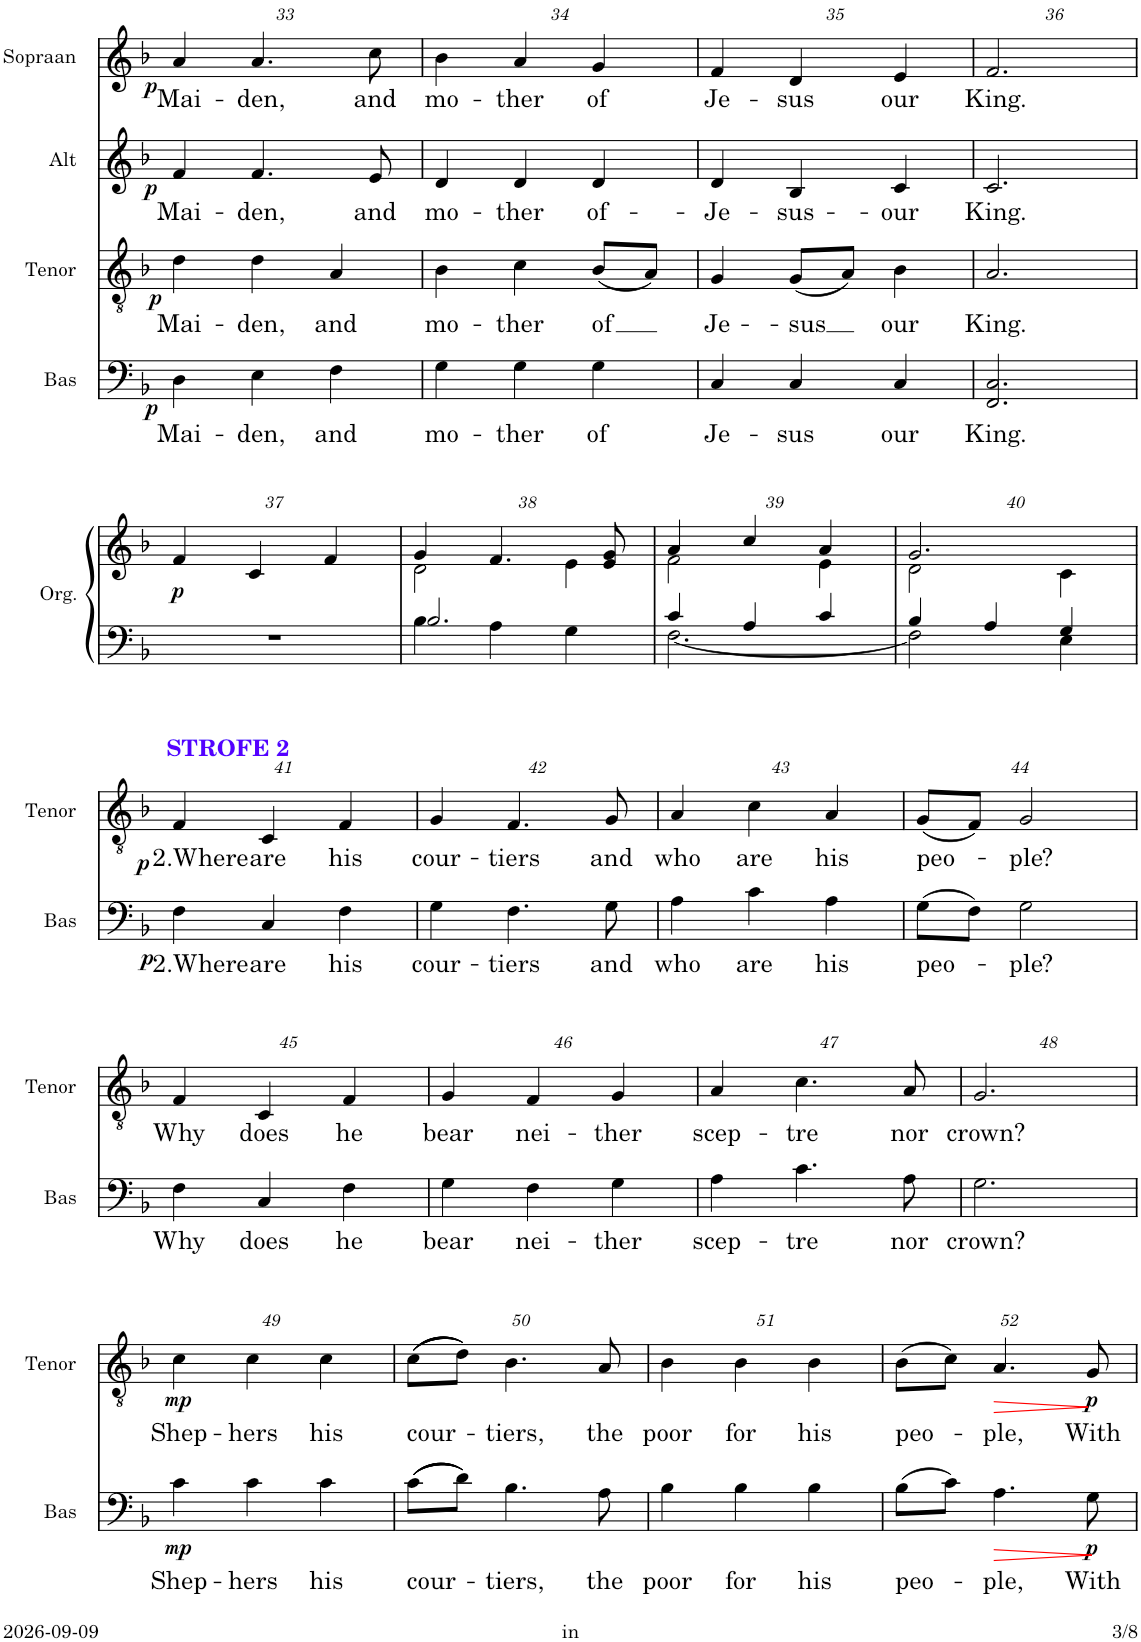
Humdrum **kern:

**kern	**text	**dynam	**kern	**text	**dynam	**kern	**text	**dynam	**kern	**text	**dynam	**kern	**kern	**dynam
*part5	*part5	*part5	*part4	*part4	*part4	*part3	*part3	*part3	*part2	*part2	*part2	*part1	*part1	*part1
*staff6	*staff6	*staff6	*staff5	*staff5	*staff5	*staff4	*staff4	*staff4	*staff3	*staff3	*staff3	*staff2	*staff1	*staff1/2
*I"Bas	*	*	*I"Tenor	*	*	*I"Alt	*	*	*I"Sopraan	*	*	*I"Orgel	*	*
*I'Bas	*	*	*I'Tenor	*	*	*I'Alt	*	*	*I'Sopraan	*	*	*I'Org.	*	*
!!LO:PB:g=z
*clefF4	*	*	*clefGv2	*	*	*clefG2	*	*	*clefG2	*	*	*clefF4	*clefG2	*
*k[b-]	*	*	*k[b-]	*	*	*k[b-]	*	*	*k[b-]	*	*	*k[b-]	*k[b-]	*
*M3/4	*	*	*M3/4	*	*	*M3/4	*	*	*M3/4	*	*	*M3/4	*M3/4	*
=33	=33	=33	=33	=33	=33	=33	=33	=33	=33	=33	=33	=33	=33	=33
!	!LO:LY:b	!LO:DY:b	!	!LO:LY:b	!LO:DY:b	!	!LO:LY:b	!LO:DY:b	!	!LO:LY:b	!LO:DY:b	!	!	!
4D\	Mai-	p	4d\	Mai-	p	4f/	Mai-	p	4a/	Mai-	p	2.r	2.r	.
!	!LO:LY:b	!	!	!LO:LY:b	!	!	!LO:LY:b	!	!	!LO:LY:b	!	!	!	!
4E\	-den,	.	4d\	-den,	.	4.f/	-den,	.	4.a/	-den,	.	.	.	.
!	!LO:LY:b	!	!	!LO:LY:b	!	!	!	!	!	!	!	!	!	!
4F\	and	.	4A/	and	.	.	.	.	.	.	.	.	.	.
!	!	!	!	!	!	!	!LO:LY:b	!	!	!LO:LY:b	!	!	!	!
.	.	.	.	.	.	8e/	and	.	8cc\	and	.	.	.	.
=34	=34	=34	=34	=34	=34	=34	=34	=34	=34	=34	=34	=34	=34	=34
!	!LO:LY:b	!	!	!LO:LY:b	!	!	!LO:LY:b	!	!	!LO:LY:b	!	!	!	!
4G\	mo-	.	4B-\	mo-	.	4d/	mo-	.	4b-\	mo-	.	2.r	2.r	.
!	!LO:LY:b	!	!	!LO:LY:b	!	!	!LO:LY:b	!	!	!LO:LY:b	!	!	!	!
4G\	-ther	.	4c\	-ther	.	4d/	-ther	.	4a/	-ther	.	.	.	.
!	!LO:LY:b	!	!	!LO:LY:b	!	!	!LO:LY:b	!	!	!LO:LY:b	!	!	!	!
4G\	of	.	(8B-/L	of	.	4d/	of-	.	4g/	of	.	.	.	.
.	.	.	8A/J)	.	.	.	.	.	.	.	.	.	.	.
=35	=35	=35	=35	=35	=35	=35	=35	=35	=35	=35	=35	=35	=35	=35
!	!LO:LY:b	!	!	!LO:LY:b	!	!	!LO:LY:b	!	!	!LO:LY:b	!	!	!	!
4C/	Je-	.	4G/	Je-	.	4d/	-Je-	.	4f/	Je-	.	2.r	2.r	.
!	!LO:LY:b	!	!	!LO:LY:b	!	!	!LO:LY:b	!	!	!LO:LY:b	!	!	!	!
4C/	-sus	.	(8G/L	-sus	.	4B-/	-sus-	.	4d/	-sus	.	.	.	.
.	.	.	8A/J)	.	.	.	.	.	.	.	.	.	.	.
!	!LO:LY:b	!	!	!LO:LY:b	!	!	!LO:LY:b	!	!	!LO:LY:b	!	!	!	!
4C/	our	.	4B-\	our	.	4c/	-our	.	4e/	our	.	.	.	.
=36	=36	=36	=36	=36	=36	=36	=36	=36	=36	=36	=36	=36	=36	=36
!	!LO:LY:b	!	!	!LO:LY:b	!	!	!LO:LY:b	!	!	!LO:LY:b	!	!	!	!
2.FF/ 2.C/	King.	.	2.A/	King.	.	2.c/	King.	.	2.f/	King.	.	2.r	2.r	.
!!LO:LB:g=z
=37	=37	=37	=37	=37	=37	=37	=37	=37	=37	=37	=37	=37	=37	=37
!	!	!	!	!	!	!	!	!	!	!	!	!	!	!LO:DY:b
2.r	.	.	2.r	.	.	2.r	.	.	2.r	.	.	2.r	4f/	p
.	.	.	.	.	.	.	.	.	.	.	.	.	4c/	.
.	.	.	.	.	.	.	.	.	.	.	.	.	4f/	.
=38	=38	=38	=38	=38	=38	=38	=38	=38	=38	=38	=38	=38	=38	=38
*	*	*	*	*	*	*	*	*	*	*	*	*^	*^	*
2.r	.	.	2.r	.	.	2.r	.	.	2.r	.	.	2.B-/	4B-\	4g/	2d\	.
.	.	.	.	.	.	.	.	.	.	.	.	.	4A\	4.f/	.	.
.	.	.	.	.	.	.	.	.	.	.	.	.	4G\	.	4e\	.
.	.	.	.	.	.	.	.	.	.	.	.	.	.	8e/ 8g/	.	.
=39	=39	=39	=39	=39	=39	=39	=39	=39	=39	=39	=39	=39	=39	=39	=39	=39
2.r	.	.	2.r	.	.	2.r	.	.	2.r	.	.	4c/	[2.F\	4a/	2f\	.
.	.	.	.	.	.	.	.	.	.	.	.	4A/	.	4cc/	.	.
.	.	.	.	.	.	.	.	.	.	.	.	4c/	.	4a/	4e\	.
=40	=40	=40	=40	=40	=40	=40	=40	=40	=40	=40	=40	=40	=40	=40	=40	=40
2.r	.	.	2.r	.	.	2.r	.	.	2.r	.	.	4B-/	2F\]	2.g/	2d\	.
.	.	.	.	.	.	.	.	.	.	.	.	4A/	.	.	.	.
.	.	.	.	.	.	.	.	.	.	.	.	4G/	4E\	.	4c\	.
!!LO:LB:g=z
=41	=41	=41	=41	=41	=41	=41	=41	=41	=41	=41	=41	=41	=41	=41	=41	=41
!	!	!	!	!	!	!	!	!	!	!	!	!	!	!LO:TX:a:B:color=#5500FF:t=STROFE 2	!	!
!	!LO:LY:b	!LO:DY:b	!	!LO:LY:b	!LO:DY:b	!	!	!	!	!	!	!	!	!	!	!
*	*	*	*	*	*	*	*	*	*	*	*	*v	*v	*	*	*
*	*	*	*	*	*	*	*	*	*	*	*	*	*v	*v	*
4F\	2.Where	p	4F/	2.Where	p	2.r	.	.	2.r	.	.	2.r	2.r	.
!	!LO:LY:b	!	!	!LO:LY:b	!	!	!	!	!	!	!	!	!	!
4C/	are	.	4C/	are	.	.	.	.	.	.	.	.	.	.
!	!LO:LY:b	!	!	!LO:LY:b	!	!	!	!	!	!	!	!	!	!
4F\	his	.	4F/	his	.	.	.	.	.	.	.	.	.	.
=42	=42	=42	=42	=42	=42	=42	=42	=42	=42	=42	=42	=42	=42	=42
!	!LO:LY:b	!	!	!LO:LY:b	!	!	!	!	!	!	!	!	!	!
4G\	cour-	.	4G/	cour-	.	2.r	.	.	2.r	.	.	2.r	2.r	.
!	!LO:LY:b	!	!	!LO:LY:b	!	!	!	!	!	!	!	!	!	!
4.F\	-tiers	.	4.F/	-tiers	.	.	.	.	.	.	.	.	.	.
!	!LO:LY:b	!	!	!LO:LY:b	!	!	!	!	!	!	!	!	!	!
8G\	and	.	8G/	and	.	.	.	.	.	.	.	.	.	.
=43	=43	=43	=43	=43	=43	=43	=43	=43	=43	=43	=43	=43	=43	=43
!	!LO:LY:b	!	!	!LO:LY:b	!	!	!	!	!	!	!	!	!	!
4A\	who	.	4A/	who	.	2.r	.	.	2.r	.	.	2.r	2.r	.
!	!LO:LY:b	!	!	!LO:LY:b	!	!	!	!	!	!	!	!	!	!
4c\	are	.	4c\	are	.	.	.	.	.	.	.	.	.	.
!	!LO:LY:b	!	!	!LO:LY:b	!	!	!	!	!	!	!	!	!	!
4A\	his	.	4A/	his	.	.	.	.	.	.	.	.	.	.
=44	=44	=44	=44	=44	=44	=44	=44	=44	=44	=44	=44	=44	=44	=44
!	!LO:LY:b	!	!	!LO:LY:b	!	!	!	!	!	!	!	!	!	!
(8G\L	peo-	.	(8G/L	peo-	.	2.r	.	.	2.r	.	.	2.r	2.r	.
8F\J)	.	.	8F/J)	.	.	.	.	.	.	.	.	.	.	.
!	!LO:LY:b	!	!	!LO:LY:b	!	!	!	!	!	!	!	!	!	!
2G\	-ple?	.	2G/	-ple?	.	.	.	.	.	.	.	.	.	.
!!LO:LB:g=z
=45	=45	=45	=45	=45	=45	=45	=45	=45	=45	=45	=45	=45	=45	=45
!	!LO:LY:b	!	!	!LO:LY:b	!	!	!	!	!	!	!	!	!	!
4F\	Why	.	4F/	Why	.	2.r	.	.	2.r	.	.	2.r	2.r	.
!	!LO:LY:b	!	!	!LO:LY:b	!	!	!	!	!	!	!	!	!	!
4C/	does	.	4C/	does	.	.	.	.	.	.	.	.	.	.
!	!LO:LY:b	!	!	!LO:LY:b	!	!	!	!	!	!	!	!	!	!
4F\	he	.	4F/	he	.	.	.	.	.	.	.	.	.	.
=46	=46	=46	=46	=46	=46	=46	=46	=46	=46	=46	=46	=46	=46	=46
!	!LO:LY:b	!	!	!LO:LY:b	!	!	!	!	!	!	!	!	!	!
4G\	bear	.	4G/	bear	.	2.r	.	.	2.r	.	.	2.r	2.r	.
!	!LO:LY:b	!	!	!LO:LY:b	!	!	!	!	!	!	!	!	!	!
4F\	nei-	.	4F/	nei-	.	.	.	.	.	.	.	.	.	.
!	!LO:LY:b	!	!	!LO:LY:b	!	!	!	!	!	!	!	!	!	!
4G\	-ther	.	4G/	-ther	.	.	.	.	.	.	.	.	.	.
=47	=47	=47	=47	=47	=47	=47	=47	=47	=47	=47	=47	=47	=47	=47
!	!LO:LY:b	!	!	!LO:LY:b	!	!	!	!	!	!	!	!	!	!
4A\	scep-	.	4A/	scep-	.	2.r	.	.	2.r	.	.	2.r	2.r	.
!	!LO:LY:b	!	!	!LO:LY:b	!	!	!	!	!	!	!	!	!	!
4.c\	-tre	.	4.c\	-tre	.	.	.	.	.	.	.	.	.	.
!	!LO:LY:b	!	!	!LO:LY:b	!	!	!	!	!	!	!	!	!	!
8A\	nor	.	8A/	nor	.	.	.	.	.	.	.	.	.	.
=48	=48	=48	=48	=48	=48	=48	=48	=48	=48	=48	=48	=48	=48	=48
!	!LO:LY:b	!	!	!LO:LY:b	!	!	!	!	!	!	!	!	!	!
2.G\	crown?	.	2.G/	crown?	.	2.r	.	.	2.r	.	.	2.r	2.r	.
!!LO:LB:g=z
=49	=49	=49	=49	=49	=49	=49	=49	=49	=49	=49	=49	=49	=49	=49
!	!LO:LY:b	!LO:DY:b	!	!LO:LY:b	!LO:DY:b	!	!	!	!	!	!	!	!	!
4c\	Shep-	mp	4c\	Shep-	mp	2.r	.	.	2.r	.	.	2.r	2.r	.
!	!LO:LY:b	!	!	!LO:LY:b	!	!	!	!	!	!	!	!	!	!
4c\	-hers	.	4c\	-hers	.	.	.	.	.	.	.	.	.	.
!	!LO:LY:b	!	!	!LO:LY:b	!	!	!	!	!	!	!	!	!	!
4c\	his	.	4c\	his	.	.	.	.	.	.	.	.	.	.
=50	=50	=50	=50	=50	=50	=50	=50	=50	=50	=50	=50	=50	=50	=50
!	!LO:LY:b	!	!	!LO:LY:b	!	!	!	!	!	!	!	!	!	!
(((8c\L	-cour-	.	(((8c\L	-cour-	.	2.r	.	.	2.r	.	.	2.r	2.r	.
8d\J)))	.	.	8d\J)))	.	.	.	.	.	.	.	.	.	.	.
!	!LO:LY:b	!	!	!LO:LY:b	!	!	!	!	!	!	!	!	!	!
4.B-\	-tiers,	.	4.B-\	-tiers,	.	.	.	.	.	.	.	.	.	.
!	!LO:LY:b	!	!	!LO:LY:b	!	!	!	!	!	!	!	!	!	!
8A\	the	.	8A/	the	.	.	.	.	.	.	.	.	.	.
=51	=51	=51	=51	=51	=51	=51	=51	=51	=51	=51	=51	=51	=51	=51
!	!LO:LY:b	!	!	!LO:LY:b	!	!	!	!	!	!	!	!	!	!
4B-\	poor	.	4B-\	poor	.	2.r	.	.	2.r	.	.	2.r	2.r	.
!	!LO:LY:b	!	!	!LO:LY:b	!	!	!	!	!	!	!	!	!	!
4B-\	for	.	4B-\	for	.	.	.	.	.	.	.	.	.	.
!	!LO:LY:b	!	!	!LO:LY:b	!	!	!	!	!	!	!	!	!	!
4B-\	his	.	4B-\	his	.	.	.	.	.	.	.	.	.	.
=52	=52	=52	=52	=52	=52	=52	=52	=52	=52	=52	=52	=52	=52	=52
!	!LO:LY:b	!	!	!LO:LY:b	!	!	!	!	!	!	!	!	!	!
(8B-\L	peo-	.	(8B-\L	peo-	.	2.r	.	.	2.r	.	.	2.r	2.r	.
8c\J)	.	.	8c\J)	.	.	.	.	.	.	.	.	.	.	.
!	!LO:LY:b	!LO:HP:b	!	!LO:LY:b	!LO:HP:b	!	!	!	!	!	!	!	!	!
4.A\	-ple,	>	4.A/	-ple,	>	.	.	.	.	.	.	.	.	.
!	!LO:LY:b	!LO:DY:b	!	!LO:LY:b	!LO:DY:b	!	!	!	!	!	!	!	!	!
8G\	With	p	8G/	With	p	.	.	.	.	.	.	.	.	.
.	.	]	.	.	]	.	.	.	.	.	.	.	.	.
=	=	=	=	=	=	=	=	=	=	=	=	=	=	=
*-	*-	*-	*-	*-	*-	*-	*-	*-	*-	*-	*-	*-	*-	*-
